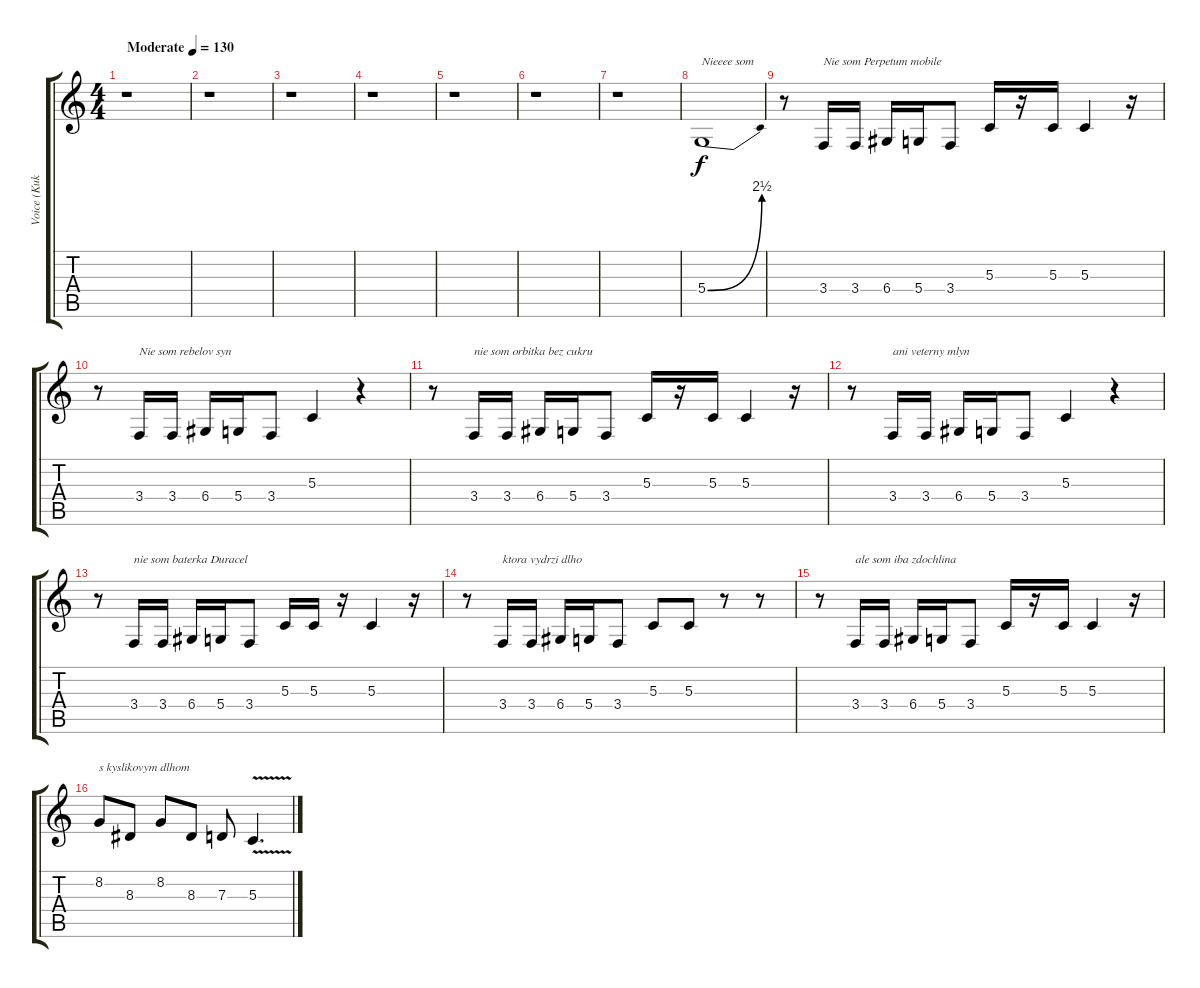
\track ("Voice (Kuko)" "Voice (Kuk") {instrument lead8bassandlead}
\staff {score tabs}
\tuning (E4 B3 G3 D3 A2 E2) {hide}
\ts (4 4)
\tempo (130 "Moderate")
\clef g2
\ks c
r.1{dy f instrument lead8bassandlead} |
r.1 |
r.1 |
r.1 |
r.1 |
r.1 |
r.1 |
5.4{be (bend 0 0 60 10)}.1{txt "Nieeee som"} |
r.8 3.4.16{txt "Nie som Perpetum mobile"} 3.4.16 6.4.16 5.4.16 3.4.8 5.3.16 r.16 5.3.16 5.3.4 r.16 |
r.8 3.4.16{txt "Nie som rebelov syn"} 3.4.16 6.4.16 5.4.16 3.4.8 5.3.4 r.4 |
r.8 3.4.16{txt "nie som orbitka bez cukru"} 3.4.16 6.4.16 5.4.16 3.4.8 5.3.16 r.16 5.3.16 5.3.4 r.16 |
r.8 3.4.16{txt "ani veterny mlyn"} 3.4.16 6.4.16 5.4.16 3.4.8 5.3.4 r.4 |
r.8 3.4.16{txt "nie som baterka Duracel"} 3.4.16 6.4.16 5.4.16 3.4.8 5.3.16 5.3.16 r.16 5.3.4 r.16 |
r.8 3.4.16{txt "ktora vydrzi dlho"} 3.4.16 6.4.16 5.4.16 3.4.8 5.3.8 5.3.8 r.8 r.8 |
r.8 3.4.16{txt "ale som iba zdochlina"} 3.4.16 6.4.16 5.4.16 3.4.8 5.3.16 r.16 5.3.16 5.3.4 r.16 |
8.2.8{txt "s kyslikovym dlhom"} 8.3.8 8.2.8 8.3.8 7.3.8 5.3{v}.4{d}
